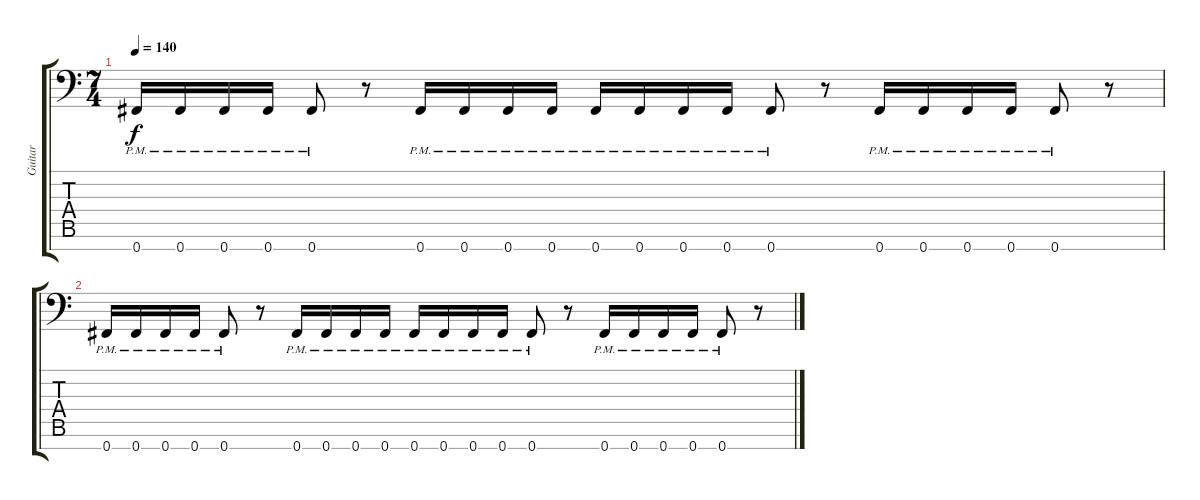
\track ("Guitar" "Guitar") {instrument distortionguitar}
\staff {score tabs}
\tuning (B3 Gb3 D3 A2 E2 B1 Gb1) {hide}
\ts (7 4)
\tempo 140
\clef f4
\ks c
0.7{pm}.16{dy f volume 6} 0.7{pm}.16 0.7{pm}.16 0.7{pm}.16 0.7{pm}.8 r.8 0.7{pm}.16 0.7{pm}.16 0.7{pm}.16 0.7{pm}.16 0.7{pm}.16 0.7{pm}.16 0.7{pm}.16 0.7{pm}.16 0.7{pm}.8 r.8 0.7{pm}.16 0.7{pm}.16 0.7{pm}.16 0.7{pm}.16 0.7{pm}.8 r.8 |
0.7{pm}.16{volume 3} 0.7{pm}.16 0.7{pm}.16 0.7{pm}.16 0.7{pm}.8 r.8 0.7{pm}.16 0.7{pm}.16 0.7{pm}.16 0.7{pm}.16 0.7{pm}.16 0.7{pm}.16 0.7{pm}.16 0.7{pm}.16 0.7{pm}.8 r.8 0.7{pm}.16 0.7{pm}.16 0.7{pm}.16 0.7{pm}.16 0.7{pm}.8 r.8
